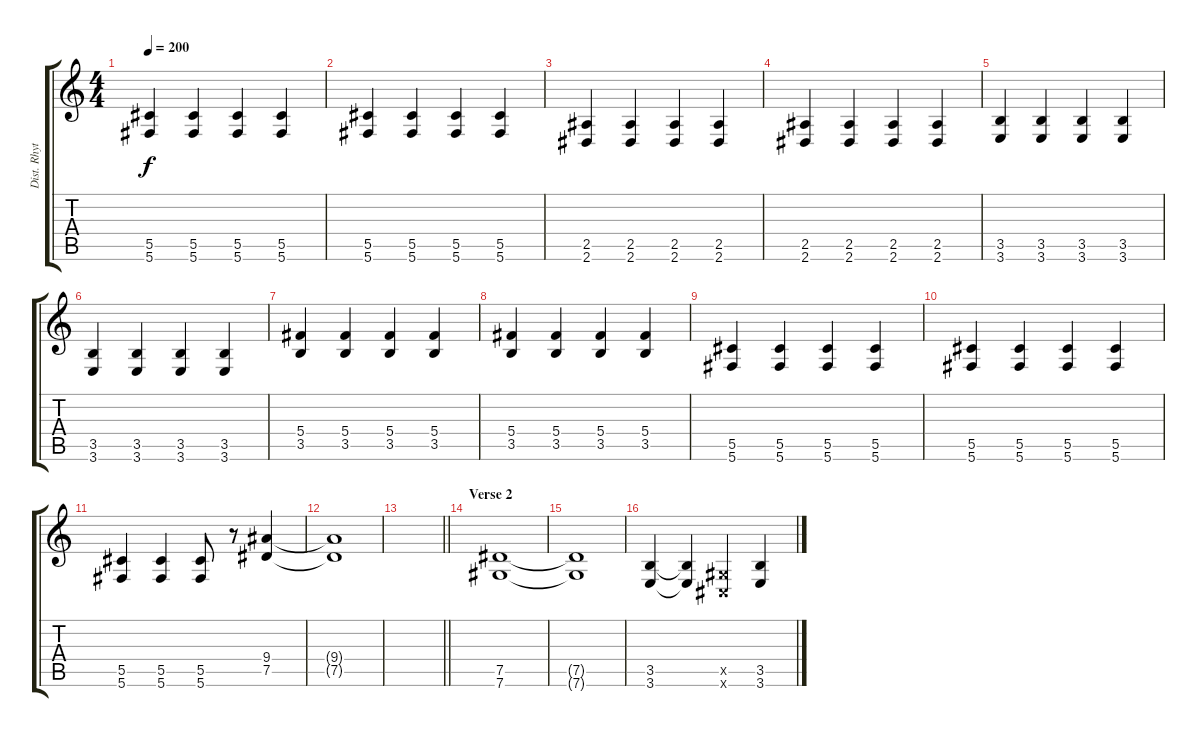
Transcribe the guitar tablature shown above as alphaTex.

\track ("Dist. Rhytm Guitar [R]" "Dist. Rhyt") {instrument distortionguitar}
\staff {score tabs}
\tuning (Eb4 Bb3 Gb3 Db3 Ab2 Db2) {hide}
\ts (4 4)
\tempo 200
\clef g2
\ks c
(5.5 5.6).4{dy f} (5.5 5.6).4 (5.5 5.6).4 (5.5 5.6).4 |
(5.5 5.6).4 (5.5 5.6).4 (5.5 5.6).4 (5.5 5.6).4 |
(2.5 2.6).4 (2.5 2.6).4 (2.5 2.6).4 (2.5 2.6).4 |
(2.5 2.6).4 (2.5 2.6).4 (2.5 2.6).4 (2.5 2.6).4 |
(3.5 3.6).4 (3.5 3.6).4 (3.5 3.6).4 (3.5 3.6).4 |
(3.5 3.6).4 (3.5 3.6).4 (3.5 3.6).4 (3.5 3.6).4 |
(5.4 3.5).4 (5.4 3.5).4 (5.4 3.5).4 (5.4 3.5).4 |
(5.4 3.5).4 (5.4 3.5).4 (5.4 3.5).4 (5.4 3.5).4 |
(5.5 5.6).4 (5.5 5.6).4 (5.5 5.6).4 (5.5 5.6).4 |
(5.5 5.6).4 (5.5 5.6).4 (5.5 5.6).4 (5.5 5.6).4 |
(5.5 5.6).4 (5.5 5.6).4 (5.5 5.6).8 r.8 (9.4 7.5).4 |
(9.4{t} 7.5{t}).1 |
\barLineRight lightlight
|
\section ("" "Verse 2")
(7.5 7.6).1 |
(7.5{t} 7.6{t}).1 |
(3.5 3.6).4 (3.5{t} 3.6{t}).4 (0.5{x} 0.6{x}).4 (3.5 3.6).4
